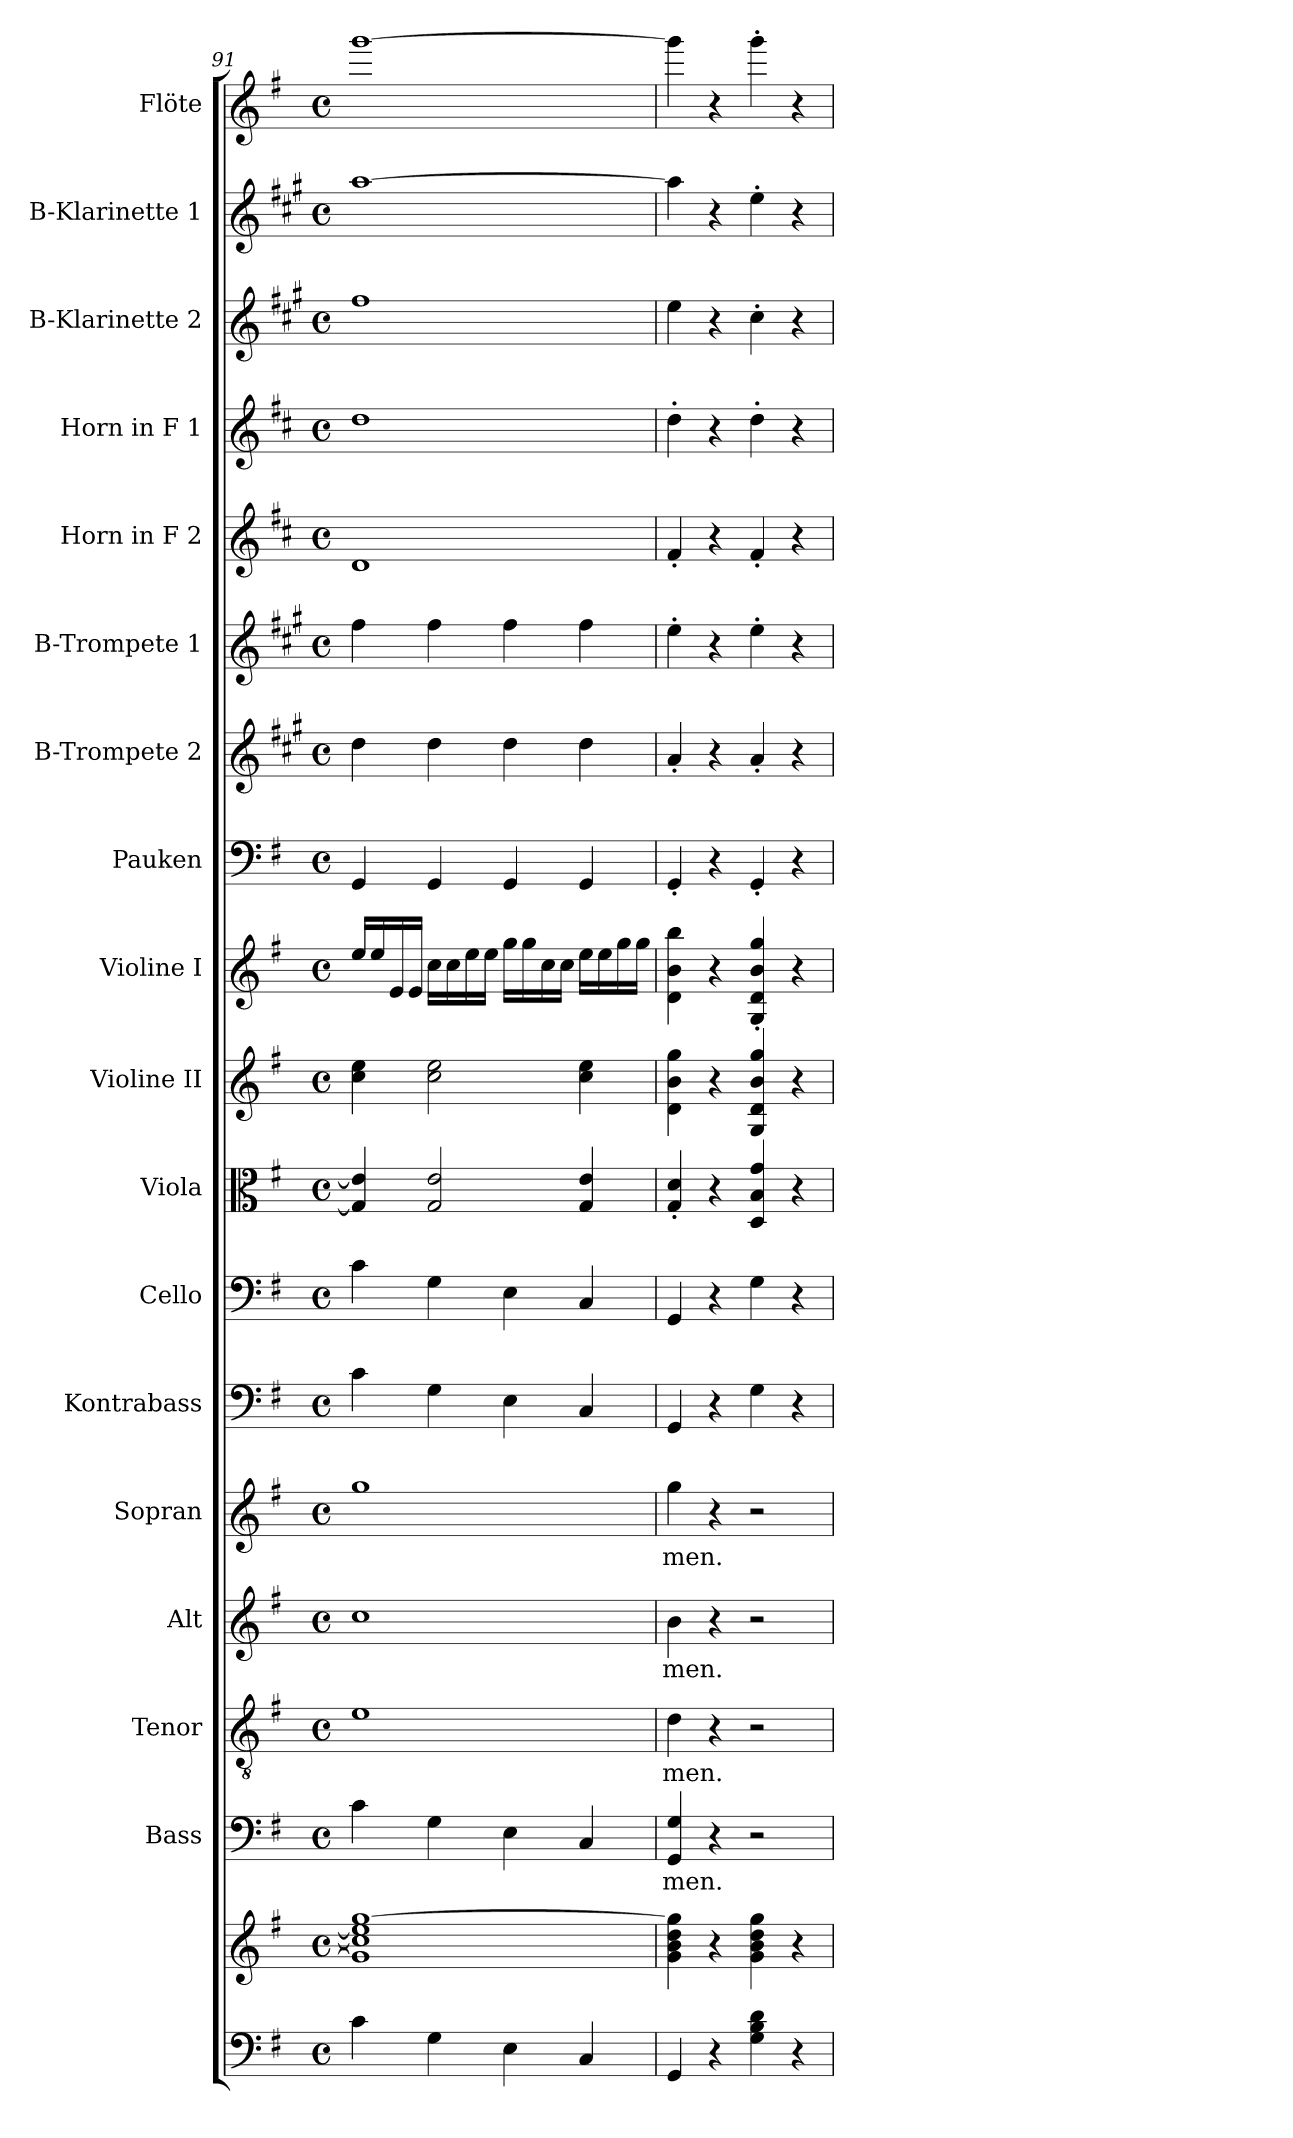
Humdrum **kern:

**kern	**kern	**kern	**text	**kern	**text	**kern	**text	**kern	**text	**kern	**kern	**kern	**kern	**kern	**kern	**kern	**kern	**kern	**kern	**kern	**kern	**kern
*part18	*part18	*part17	*part17	*part16	*part16	*part15	*part15	*part14	*part14	*part13	*part12	*part11	*part10	*part9	*part8	*part7	*part6	*part5	*part4	*part3	*part2	*part1
*staff19	*staff18	*staff17	*staff17	*staff16	*staff16	*staff15	*staff15	*staff14	*staff14	*staff13	*staff12	*staff11	*staff10	*staff9	*staff8	*staff7	*staff6	*staff5	*staff4	*staff3	*staff2	*staff1
*	*	*I"Bass	*	*I"Tenor	*	*I"Alt	*	*I"Sopran	*	*I"Kontrabass	*I"Cello	*I"Viola	*I"Violine II	*I"Violine I	*I"Pauken	*I"B-Trompete 2	*I"B-Trompete 1	*I"Horn in F 2	*I"Horn in F 1	*I"B-Klarinette 2	*I"B-Klarinette 1	*I"Flöte
*	*	*I'B.	*	*I'T.	*	*I'A.	*	*I'S.	*	*I'Kb.	*	*I'Vla.	*I'Vl. II	*I'Vl. I	*I'Pk.	*I'Trp. 2	*I'Trp. 1	*	*	*I'Kl. 2	*I'Kl. 1	*I'Fl.
*clefF4	*clefG2	*clefF4	*	*clefGv2	*	*clefG2	*	*clefG2	*	*clefF4	*clefF4	*clefC3	*clefG2	*clefG2	*clefF4	*clefG2	*clefG2	*clefG2	*clefG2	*clefG2	*clefG2	*clefG2
*	*	*	*	*	*	*	*	*	*	*ITrd7c12	*	*	*	*	*	*ITrd1c2	*ITrd1c2	*ITrd4c7	*ITrd4c7	*ITrd1c2	*ITrd1c2	*
*k[f#]	*k[f#]	*k[f#]	*	*k[f#]	*	*k[f#]	*	*k[f#]	*	*k[f#]	*k[f#]	*k[f#]	*k[f#]	*k[f#]	*k[f#]	*k[f#]	*k[f#]	*k[f#]	*k[f#]	*k[f#]	*k[f#]	*k[f#]
*G:	*G:	*G:	*	*G:	*	*G:	*	*G:	*	*G:	*G:	*G:	*G:	*G:	*G:	*G:	*G:	*G:	*G:	*G:	*G:	*G:
*M4/4	*M4/4	*M4/4	*	*M4/4	*	*M4/4	*	*M4/4	*	*M4/4	*M4/4	*M4/4	*M4/4	*M4/4	*M4/4	*M4/4	*M4/4	*M4/4	*M4/4	*M4/4	*M4/4	*M4/4
*met(c)	*met(c)	*met(c)	*	*met(c)	*	*met(c)	*	*met(c)	*	*met(c)	*met(c)	*met(c)	*met(c)	*met(c)	*met(c)	*met(c)	*met(c)	*met(c)	*met(c)	*met(c)	*met(c)	*met(c)
=91	=91	=91	=91	=91	=91	=91	=91	=91	=91	=91	=91	=91	=91	=91	=91	=91	=91	=91	=91	=91	=91	=91
*	*^	*	*	*	*	*	*	*	*	*	*	*	*	*	*	*	*	*	*	*	*	*
4c\	1cc] 1ee] [>1gg	1g]	4c\	.	1e	.	1cc	.	1gg	.	4C\	4c\	4G/] 4e/]	4cc\ 4ee\	16ee/LL	4GG/	4cc\	4ee\	1G	1g	1ee	[1gg	[1ggg
.	.	.	.	.	.	.	.	.	.	.	.	.	.	.	16ee/	.	.	.	.	.	.	.	.
.	.	.	.	.	.	.	.	.	.	.	.	.	.	.	16e/	.	.	.	.	.	.	.	.
.	.	.	.	.	.	.	.	.	.	.	.	.	.	.	16e/JJ	.	.	.	.	.	.	.	.
4G\	.	.	4G\	.	.	.	.	.	.	.	4GG\	4G\	2G/ 2e/	2cc\ 2ee\	16cc\LL	4GG/	4cc\	4ee\	.	.	.	.	.
.	.	.	.	.	.	.	.	.	.	.	.	.	.	.	16cc\	.	.	.	.	.	.	.	.
.	.	.	.	.	.	.	.	.	.	.	.	.	.	.	16ee\	.	.	.	.	.	.	.	.
.	.	.	.	.	.	.	.	.	.	.	.	.	.	.	16ee\JJ	.	.	.	.	.	.	.	.
4E\	.	.	4E\	.	.	.	.	.	.	.	4EE\	4E\	.	.	16gg\LL	4GG/	4cc\	4ee\	.	.	.	.	.
.	.	.	.	.	.	.	.	.	.	.	.	.	.	.	16gg\	.	.	.	.	.	.	.	.
.	.	.	.	.	.	.	.	.	.	.	.	.	.	.	16cc\	.	.	.	.	.	.	.	.
.	.	.	.	.	.	.	.	.	.	.	.	.	.	.	16cc\JJ	.	.	.	.	.	.	.	.
4C/	.	.	4C/	.	.	.	.	.	.	.	4CC/	4C/	4G/ 4e/	4cc\ 4ee\	16ee\LL	4GG/	4cc\	4ee\	.	.	.	.	.
.	.	.	.	.	.	.	.	.	.	.	.	.	.	.	16ee\	.	.	.	.	.	.	.	.
.	.	.	.	.	.	.	.	.	.	.	.	.	.	.	16gg\	.	.	.	.	.	.	.	.
.	.	.	.	.	.	.	.	.	.	.	.	.	.	.	16gg\JJ	.	.	.	.	.	.	.	.
*	*v	*v	*	*	*	*	*	*	*	*	*	*	*	*	*	*	*	*	*	*	*	*	*
=92	=92	=92	=92	=92	=92	=92	=92	=92	=92	=92	=92	=92	=92	=92	=92	=92	=92	=92	=92	=92	=92	=92
!	!	!	!LO:LY:b	!	!LO:LY:b	!	!LO:LY:b	!	!LO:LY:b	!	!	!	!	!	!	!	!	!	!	!	!	!
4GG/	4g\ 4b\ 4dd\ 4gg\]	4GG/ 4G/	-men.	4d\	-men.	4b\	-men.	4gg\	-men.	4GGG/	4GG/	4G/'< 4d/'<	4d\ 4b\ 4gg\	4d\ 4b\ 4bb\	4GG'</	4g'</	4dd'>\	4B'</	4g'>\	4dd\	4gg\]	4ggg\]
4r	4r	4r	.	4r	.	4r	.	4r	.	4r	4r	4r	4r	4r	4r	4r	4r	4r	4r	4r	4r	4r
4G\ 4B\ 4d\	4g\ 4b\ 4dd\ 4gg\	2r	.	2r	.	2r	.	2r	.	4GG\	4G\	4D/ 4B/ 4g/	4G/ 4d/ 4b/ 4gg/	4G/'< 4d/'< 4b/'< 4gg/'<	4GG'</	4g'</	4dd'>\	4B'</	4g'>\	4b'>\	4dd'>\	4ggg'>\
4r	4r	.	.	.	.	.	.	.	.	4r	4r	4r	4r	4r	4r	4r	4r	4r	4r	4r	4r	4r
=	=	=	=	=	=	=	=	=	=	=	=	=	=	=	=	=	=	=	=	=	=	=
*-	*-	*-	*-	*-	*-	*-	*-	*-	*-	*-	*-	*-	*-	*-	*-	*-	*-	*-	*-	*-	*-	*-
